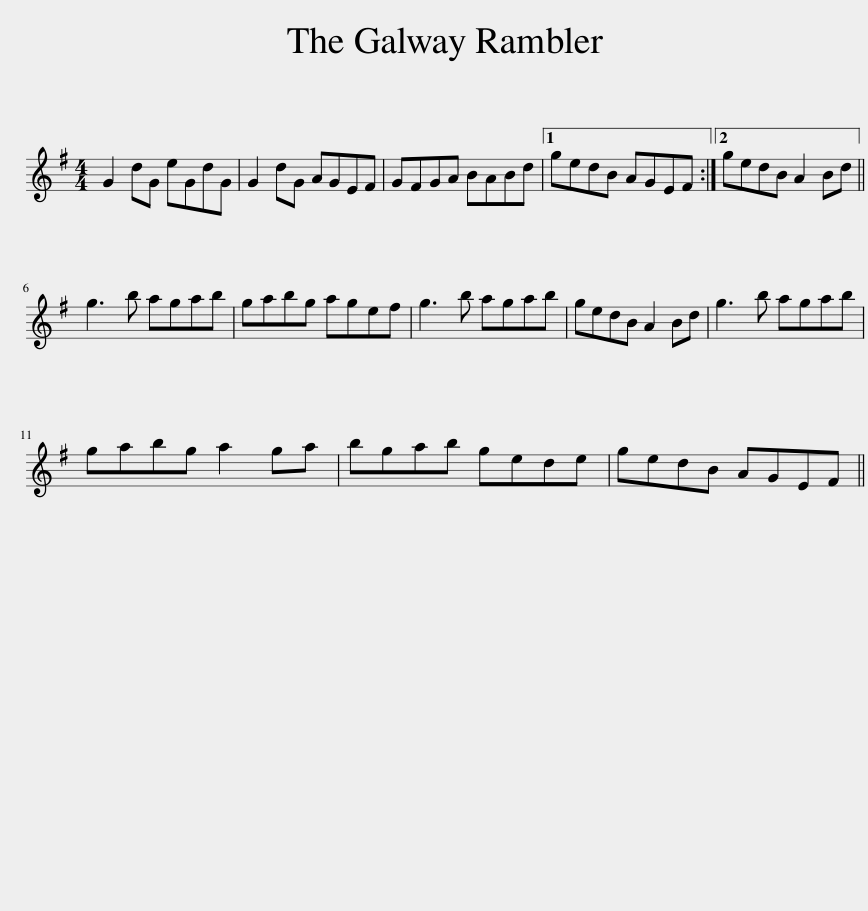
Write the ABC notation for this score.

X:1
L:1/8
M:4/4
I:linebreak $
K:G
V:1 treble
V:1
 G2 dG eGdG | G2 dG AGEF | GFGA BABd |1 gedB AGEF :|2 gedB A2 Bd ||$ %5
 g3 b agab | gabg agef | g3 b agab | gedB A2 Bd | g3 b agab |$ %10
 gabg a2 ga | bgab gede | gedB AGEF || %13
